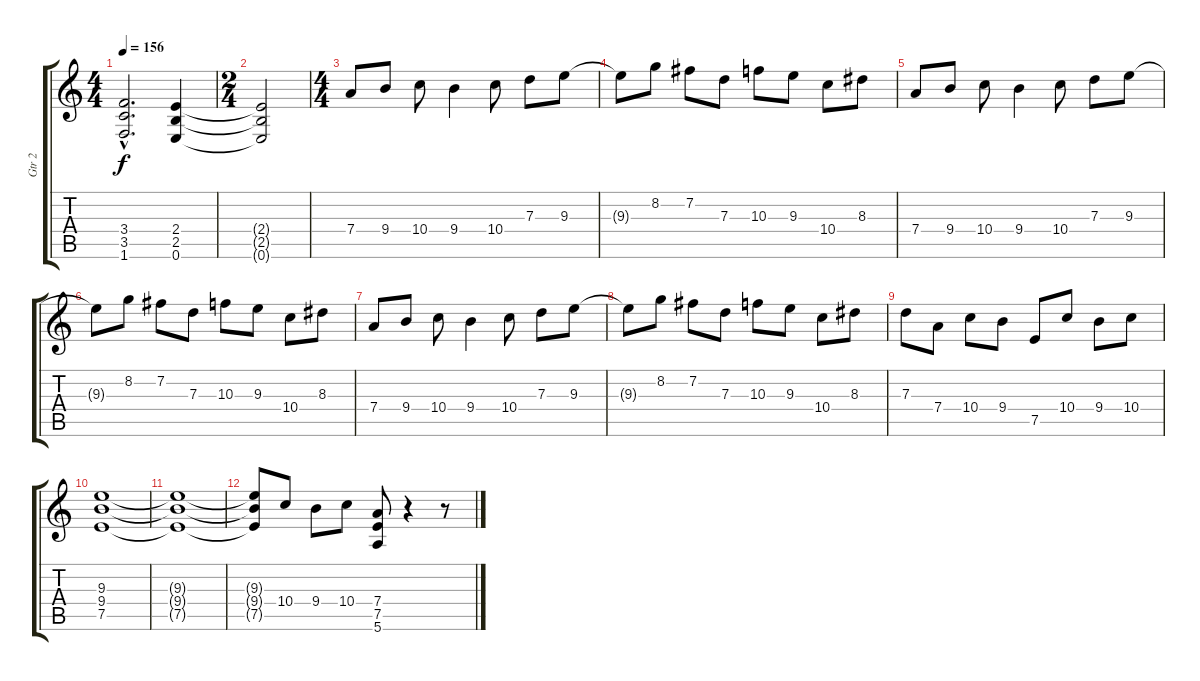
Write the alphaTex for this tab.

\track ("Gtr 2" "Gtr 2") {instrument overdrivenguitar}
\staff {score tabs}
\tuning (E4 B3 G3 D3 A2 E2) {hide}
\ts (4 4)
\tempo 156
\clef g2
\ks c
(3.4{hac} 3.5{hac} 1.6{hac}).2{d dy f} (2.4 2.5 0.6).4 |
\ts (2 4)
(2.4{t} 2.5{t} 0.6{t}).2 |
\ts (4 4)
7.4.8 9.4.8 10.4.8 9.4.4 10.4.8 7.3.8 9.3.8 |
9.3{t}.8 8.2.8 7.2.8 7.3.8 10.3.8 9.3.8 10.4.8 8.3.8 |
7.4.8 9.4.8 10.4.8 9.4.4 10.4.8 7.3.8 9.3.8 |
9.3{t}.8 8.2.8 7.2.8 7.3.8 10.3.8 9.3.8 10.4.8 8.3.8 |
7.4.8 9.4.8 10.4.8 9.4.4 10.4.8 7.3.8 9.3.8 |
9.3{t}.8 8.2.8 7.2.8 7.3.8 10.3.8 9.3.8 10.4.8 8.3.8 |
7.3.8 7.4.8 10.4.8 9.4.8 7.5.8 10.4.8 9.4.8 10.4.8 |
(9.3 9.4 7.5).1 |
(9.3{t} 9.4{t} 7.5{t}).1 |
(9.3{t} 9.4{t} 7.5{t}).8 10.4.8 9.4.8 10.4.8 (7.4 7.5 5.6).8 r.4 r.8
